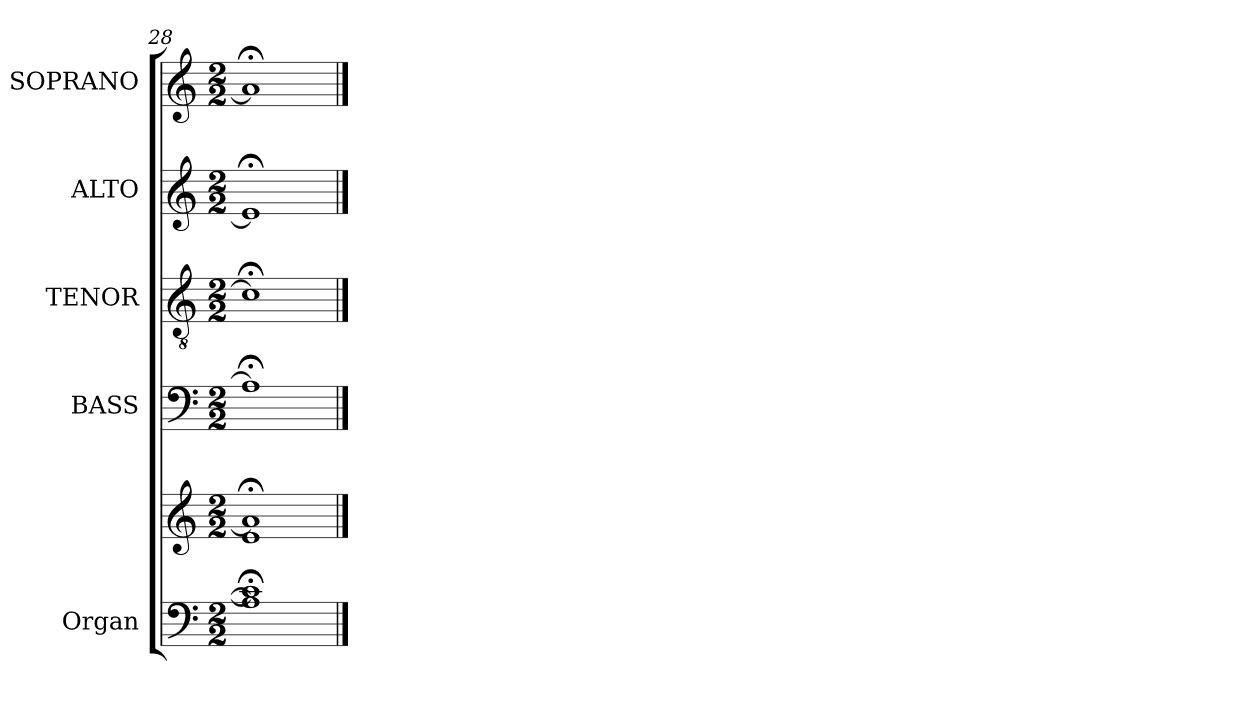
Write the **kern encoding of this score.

**kern	**kern	**kern	**kern	**kern	**kern
*part5	*part5	*part4	*part3	*part2	*part1
*staff6	*staff5	*staff4	*staff3	*staff2	*staff1
*I"Organ	*	*I"BASS	*I"TENOR	*I"ALTO	*I"SOPRANO
*I'Org.	*	*I'B.	*I'T.	*I'A.	*I'S.
*clefF4	*clefG2	*clefF4	*clefGv2	*clefG2	*clefG2
*	*	*	*ITrd7c12	*	*
*k[]	*k[]	*k[]	*k[]	*k[]	*k[]
*C:	*C:	*C:	*C:	*C:	*C:
*M2/2	*M2/2	*M2/2	*M2/2	*M2/2	*M2/2
=28	=28	=28	=28	=28	=28
*^	*^	*	*	*	*
1c;i]	1Ai]	1a;i]	1ei	1A;i]	1C;i]	1e;i]	1a;i]
*v	*v	*	*	*	*	*	*
*	*v	*v	*	*	*	*
==	==	==	==	==	==
*-	*-	*-	*-	*-	*-
